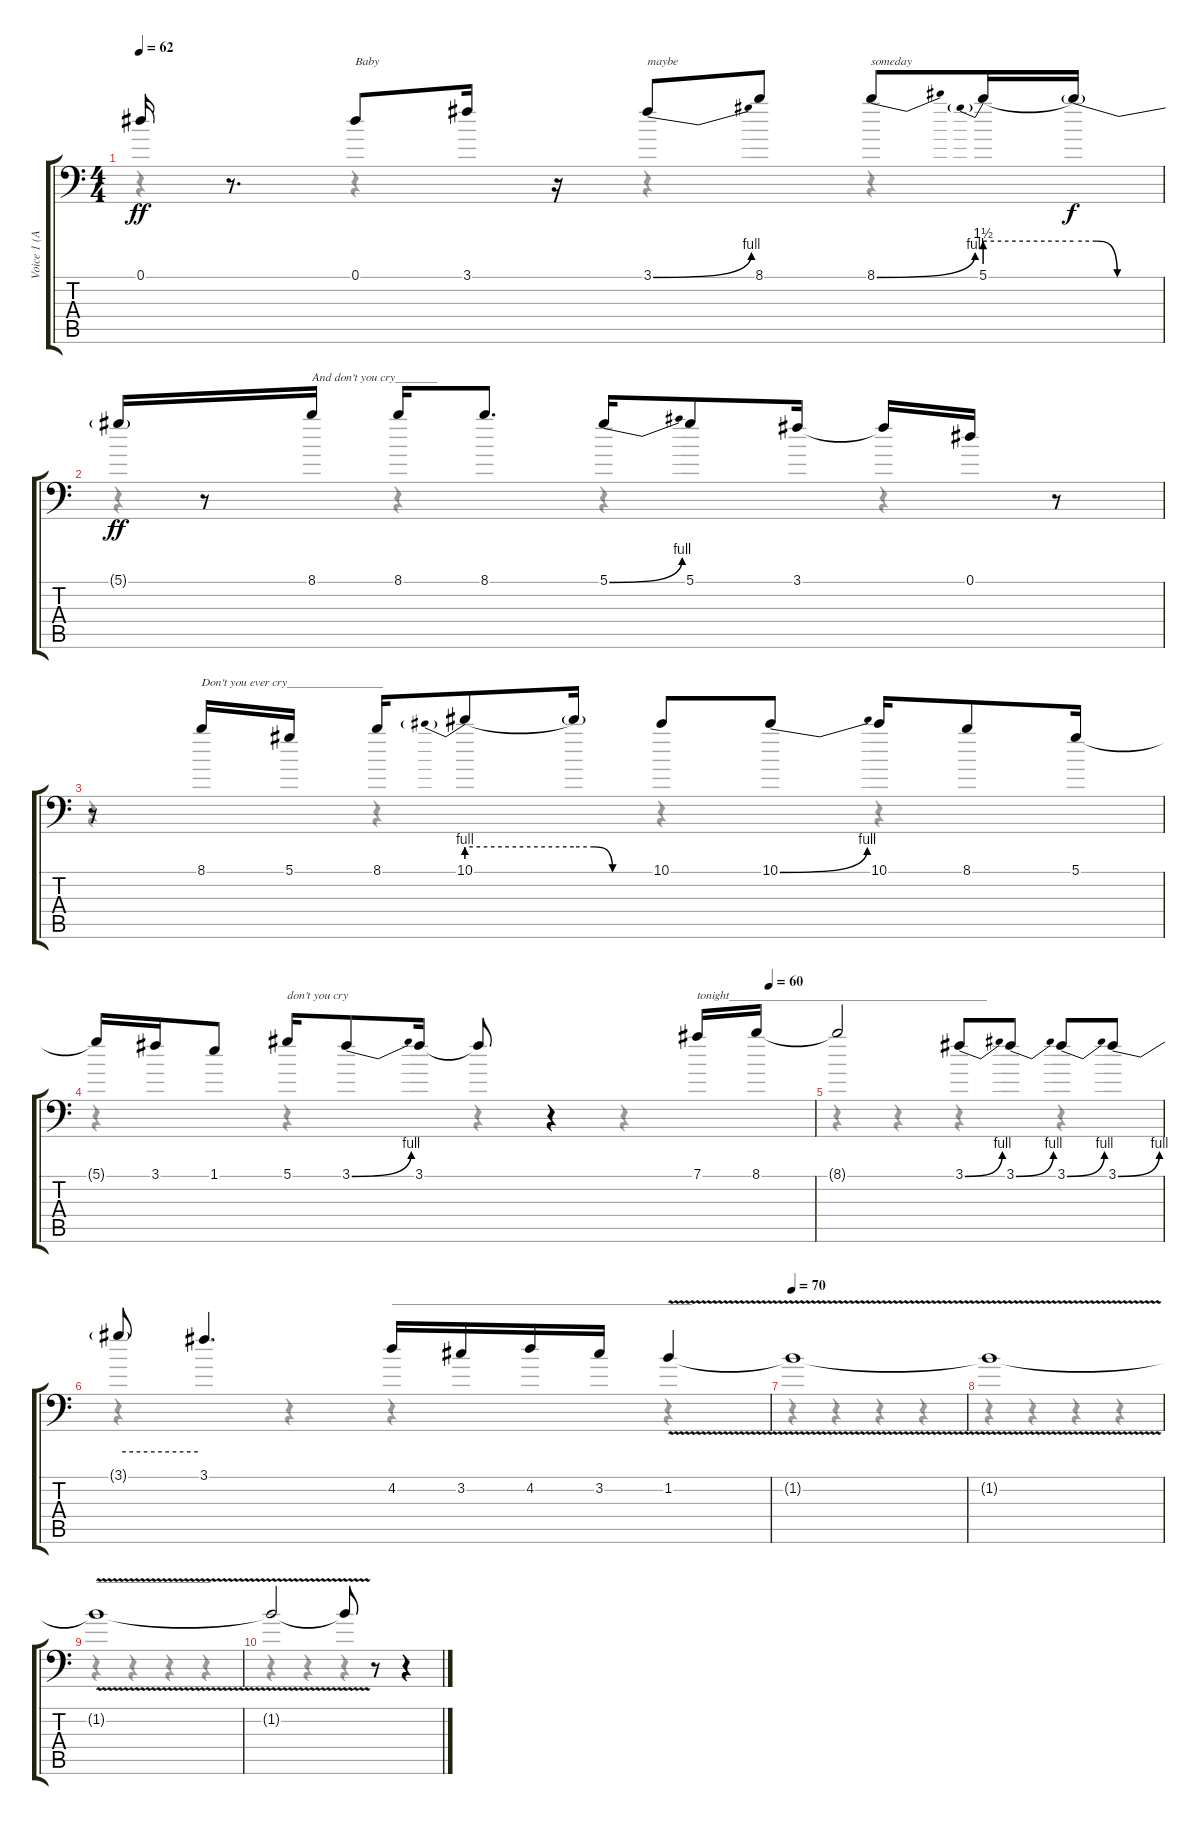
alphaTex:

\track ("Voice 1 (Axl)" "Voice 1 (A") {instrument electricbasspick}
\staff {score tabs}
\tuning (Eb4 Bb3 Gb3 Db3 Ab2 Eb2) {hide}
\voice
\ts (4 4)
\tempo 62
\clef f4
\ks c
0.1{t}.16{dy ff} r.8{d} 0.1.8{txt "Baby"} 3.1.16 r.16 3.1{be (bend 0 0 60 4)}.8{txt "maybe"} 8.1.8 8.1{be (bend 0 0 60 4)}.8{txt "someday"} 5.1{be (prebend 0 6 60 6)}.16 5.1{be (custom 0 6 15 6 30 0 60 0) t}.16{dy f} |
5.1{be (hold 0 0 60 0) t}.16{dy ff} r.8 8.1.16{txt "And don't you cry_______"} 8.1.16 8.1.8{d} 5.1{be (bend 0 0 60 4)}.16 5.1.8 3.1.16 3.1{t}.16 0.1.16 r.8 |
r.8 8.1.16{txt "Don't you ever cry________________"} 5.1.16 8.1.16 10.1{be (prebend 0 4 60 4)}.8 10.1{be (custom 0 4 15 4 30 0 60 0) t}.16 10.1.8 10.1{be (bend 0 0 60 4)}.8 10.1.16 8.1.8 5.1.16 |
\tempo (60 0.9375)
5.1{t}.16 3.1.16 1.1.8 5.1.16{txt "don't you cry"} 3.1{be (bend 0 0 60 4)}.8 3.1.16 3.1{t}.8 r.4 7.1.16{txt "tonight___________________________________________"} 8.1.16 |
8.1{t}.2 3.1{be (bend 0 0 60 4)}.8 3.1{be (bend 0 0 60 4)}.8 3.1{be (bend 0 0 60 4)}.8 3.1{be (bend 0 0 60 4)}.8 |
3.1{be (hold 0 4 60 4) t}.8 3.1.4{d} 4.2.16{txt "__________________________________________________"} 3.2.16 4.2.16 3.2.16 1.2{v}.4 |
\tempo 70
1.2{v t}.1 |
1.2{v t}.1 |
1.2{v t}.1{txt "___________________"} |
1.2{v t}.2 1.2{v t}.8 r.8 r.4
\voice
\clef f4
\ottava regular
\simile none
\ks c
r.4{dy f} r.4 r.4 r.4 |
r.4 r.4 r.4 r.4 |
r.4 r.4 r.4 r.4 |
r.4 r.4 r.4 r.4 |
r.4 r.4 r.4 r.4 |
r.4 r.4 r.4 r.4 |
r.4 r.4 r.4 r.4 |
r.4 r.4 r.4 r.4 |
r.4 r.4 r.4 r.4 |
r.4 r.4 r.4 r.4
